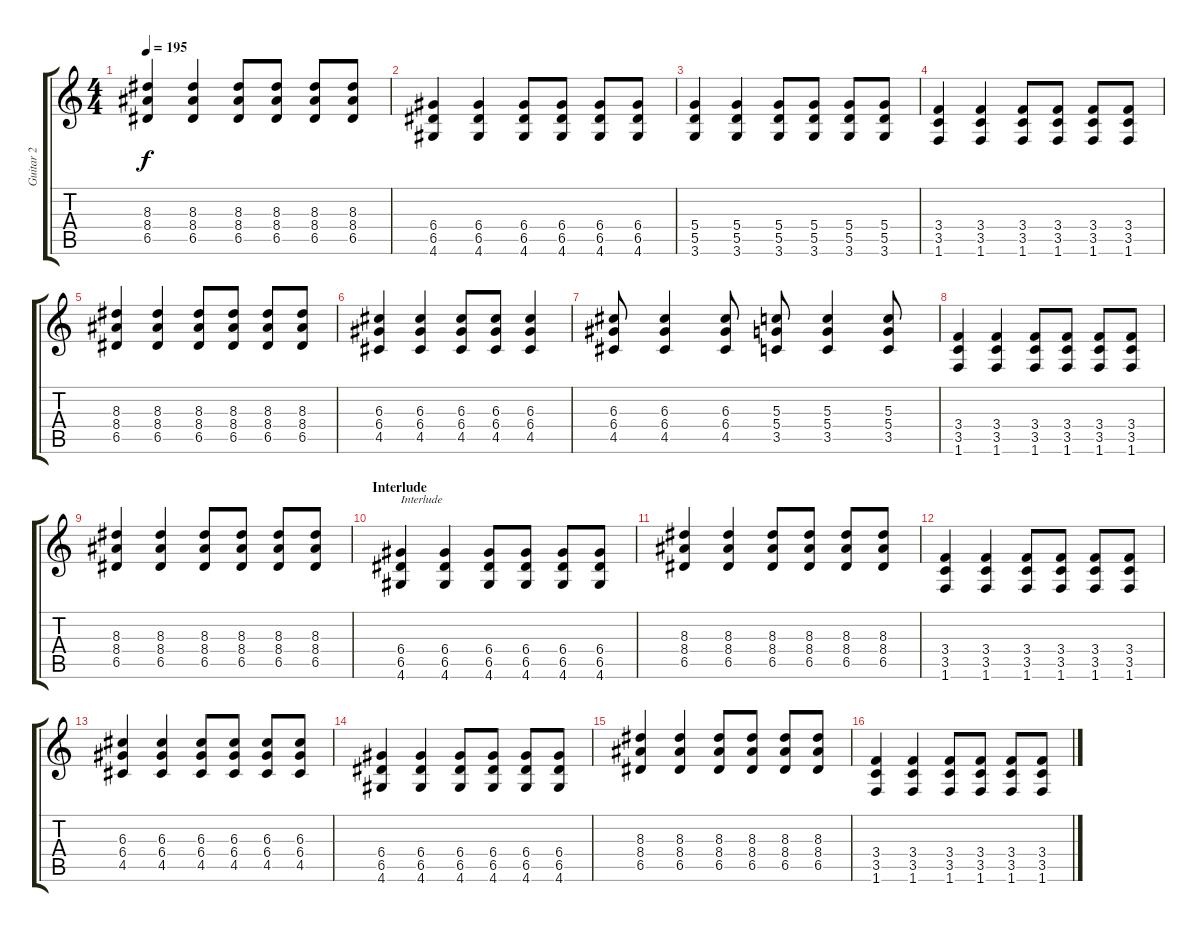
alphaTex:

\track ("Guitar 2" "Guitar 2") {instrument distortionguitar}
\staff {score tabs}
\tuning (E4 B3 G3 D3 A2 E2) {hide}
\ts (4 4)
\tempo 195
\clef g2
\ks c
(8.3 8.4 6.5).4{dy f} (8.3 8.4 6.5).4 (8.3 8.4 6.5).8 (8.3 8.4 6.5).8 (8.3 8.4 6.5).8 (8.3 8.4 6.5).8 |
(6.4 6.5 4.6).4 (6.4 6.5 4.6).4 (6.4 6.5 4.6).8 (6.4 6.5 4.6).8 (6.4 6.5 4.6).8 (6.4 6.5 4.6).8 |
(5.4 5.5 3.6).4 (5.4 5.5 3.6).4 (5.4 5.5 3.6).8 (5.4 5.5 3.6).8 (5.4 5.5 3.6).8 (5.4 5.5 3.6).8 |
(3.4 3.5 1.6).4 (3.4 3.5 1.6).4 (3.4 3.5 1.6).8 (3.4 3.5 1.6).8 (3.4 3.5 1.6).8 (3.4 3.5 1.6).8 |
(8.3 8.4 6.5).4 (8.3 8.4 6.5).4 (8.3 8.4 6.5).8 (8.3 8.4 6.5).8 (8.3 8.4 6.5).8 (8.3 8.4 6.5).8 |
(6.3 6.4 4.5).4 (6.3 6.4 4.5).4 (6.3 6.4 4.5).8 (6.3 6.4 4.5).8 (6.3 6.4 4.5).4 |
(6.3 6.4 4.5).8 (6.3 6.4 4.5).4 (6.3 6.4 4.5).8 (5.3 5.4 3.5).8 (5.3 5.4 3.5).4 (5.3 5.4 3.5).8 |
(3.4 3.5 1.6).4 (3.4 3.5 1.6).4 (3.4 3.5 1.6).8 (3.4 3.5 1.6).8 (3.4 3.5 1.6).8 (3.4 3.5 1.6).8 |
(8.3 8.4 6.5).4 (8.3 8.4 6.5).4 (8.3 8.4 6.5).8 (8.3 8.4 6.5).8 (8.3 8.4 6.5).8 (8.3 8.4 6.5).8 |
\section ("" "Interlude")
(6.4 6.5 4.6).4{txt "Interlude"} (6.4 6.5 4.6).4 (6.4 6.5 4.6).8 (6.4 6.5 4.6).8 (6.4 6.5 4.6).8 (6.4 6.5 4.6).8 |
(8.3 8.4 6.5).4 (8.3 8.4 6.5).4 (8.3 8.4 6.5).8 (8.3 8.4 6.5).8 (8.3 8.4 6.5).8 (8.3 8.4 6.5).8 |
(3.4 3.5 1.6).4 (3.4 3.5 1.6).4 (3.4 3.5 1.6).8 (3.4 3.5 1.6).8 (3.4 3.5 1.6).8 (3.4 3.5 1.6).8 |
(6.3 6.4 4.5).4 (6.3 6.4 4.5).4 (6.3 6.4 4.5).8 (6.3 6.4 4.5).8 (6.3 6.4 4.5).8 (6.3 6.4 4.5).8 |
(6.4 6.5 4.6).4 (6.4 6.5 4.6).4 (6.4 6.5 4.6).8 (6.4 6.5 4.6).8 (6.4 6.5 4.6).8 (6.4 6.5 4.6).8 |
(8.3 8.4 6.5).4 (8.3 8.4 6.5).4 (8.3 8.4 6.5).8 (8.3 8.4 6.5).8 (8.3 8.4 6.5).8 (8.3 8.4 6.5).8 |
(3.4 3.5 1.6).4 (3.4 3.5 1.6).4 (3.4 3.5 1.6).8 (3.4 3.5 1.6).8 (3.4 3.5 1.6).8 (3.4 3.5 1.6).8
